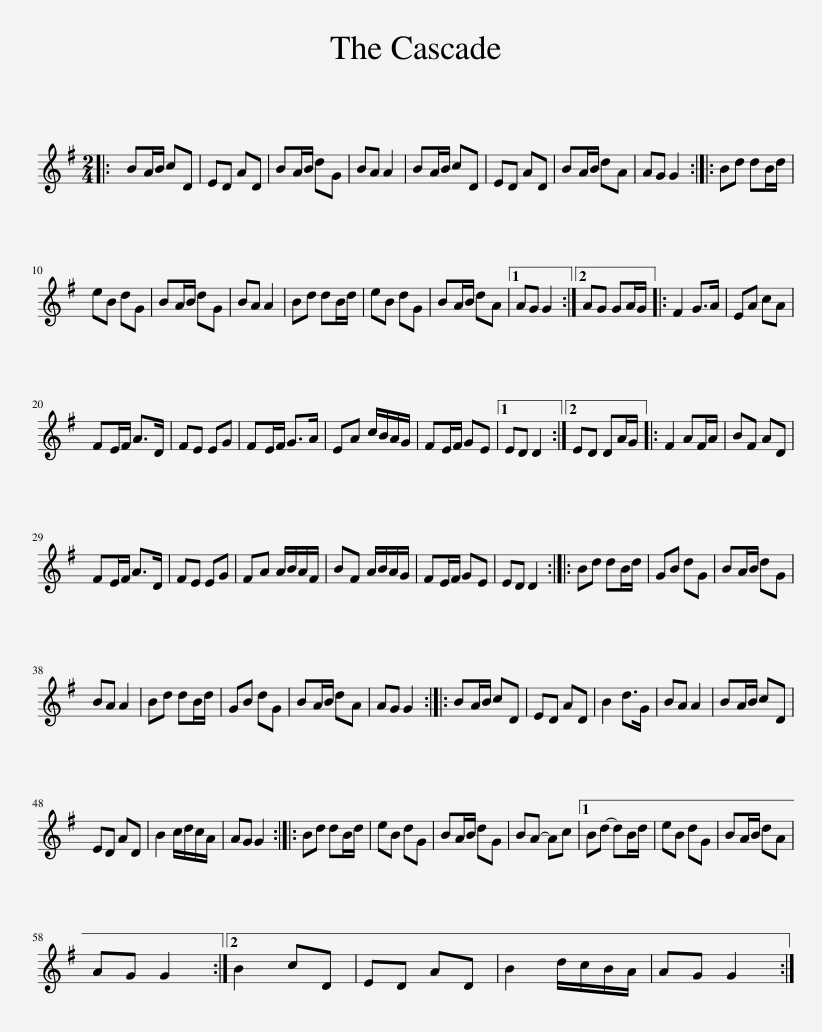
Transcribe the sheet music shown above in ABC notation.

X:1
L:1/8
M:2/4
I:linebreak $
K:G
V:1 treble
V:1
|: BA/B/ cD | ED AD | BA/B/ dG | BA A2 | BA/B/ cD | %5
 ED AD | BA/B/ dA | AG G2 :: Bd dB/d/ |$ eB dG | %10
 BA/B/ dG | BA A2 | Bd dB/d/ | eB dG | BA/B/ dA |1 %15
 AG G2 :|2 AG GA/G/ |: F2 G>A | EA cA |$ FE/F/ A>D | %20
 FE EG | FE/F/ G>A | EA c/B/A/G/ | FE/F/ GE |1 ED D2 :|2 %25
 ED DA/G/ |: F2 AF/A/ | BF AD |$ FE/F/ A>D | FE EG | %30
 FA A/B/A/F/ | BF A/B/A/G/ | FE/F/ GE | ED D2 :: Bd dB/d/ | %35
 GB dG | BA/B/ dG |$ BA A2 | Bd dB/d/ | GB dG | %40
 BA/B/ dA | AG G2 :: BA/B/ cD | ED AD | B2 d>G | %45
 BA A2 | BA/B/ cD |$ ED AD | B2 c/d/c/A/ | AG G2 :: %50
 Bd dB/d/ | eB dG | BA/B/ dG | BA- Ac |1 Bd- dB/d/ | %55
 eB dG | BA/B/ dA |$ AG G2 :|2 B2 cD | ED AD | %60
 B2 d/c/B/A/ | AG G2 :| %62
